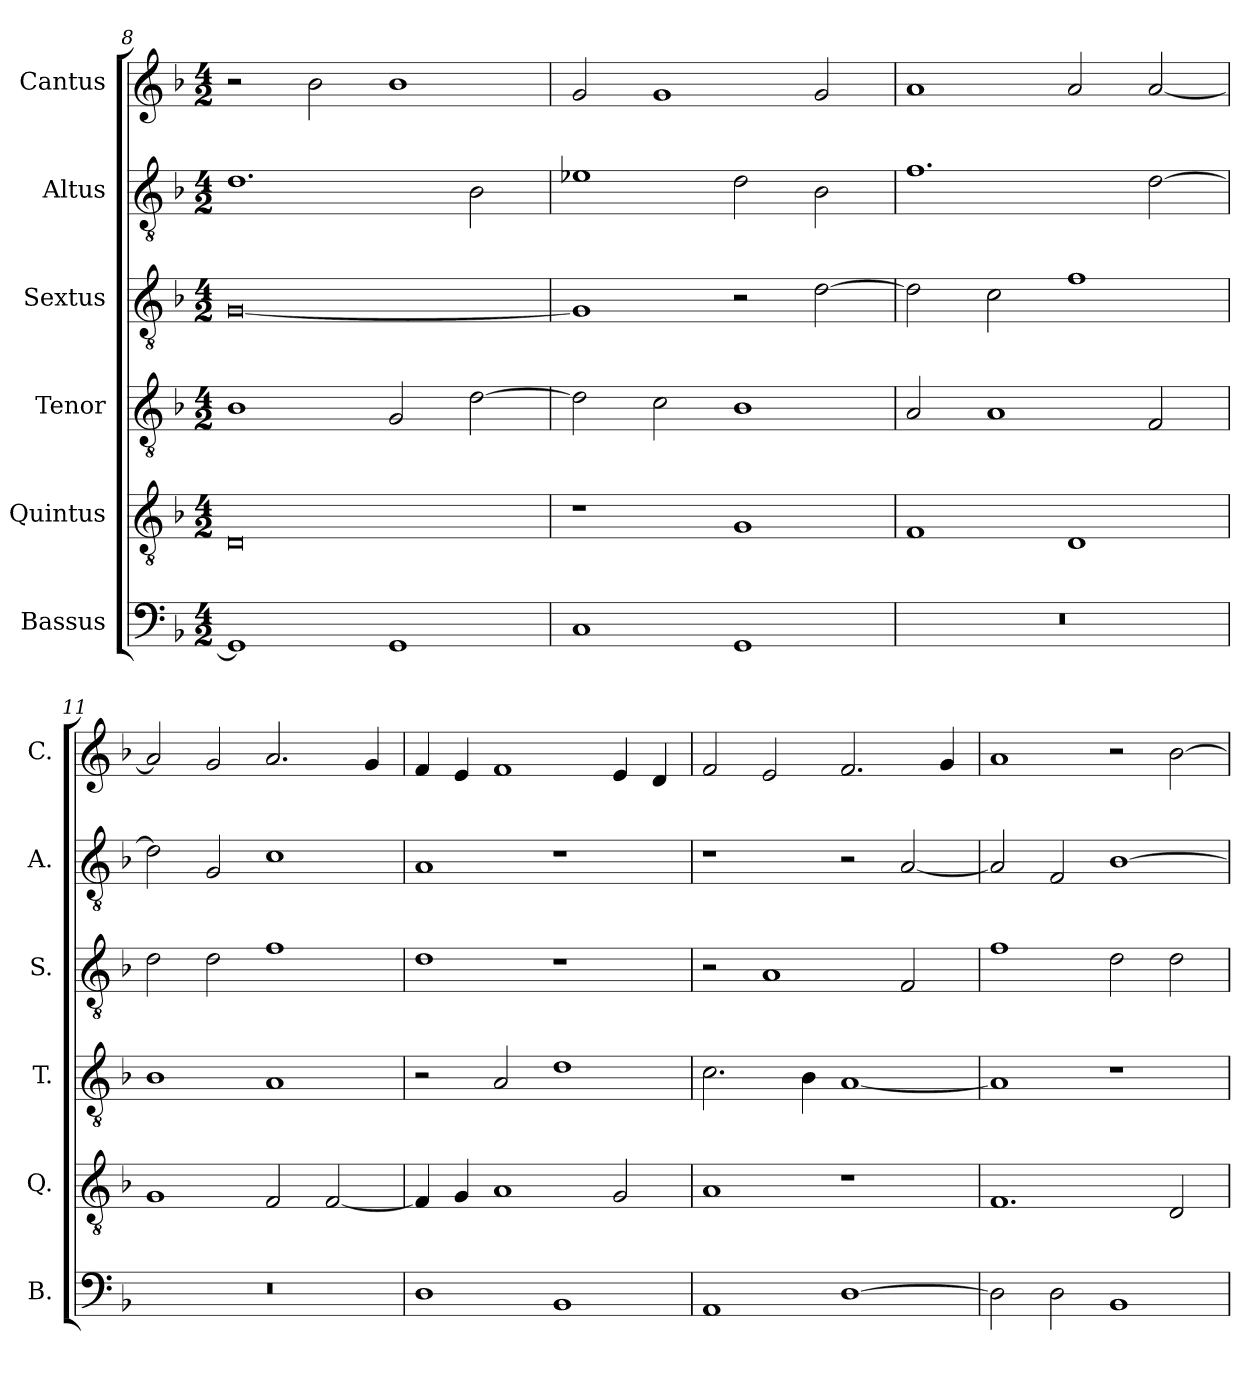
**kern	**kern	**kern	**kern	**kern	**kern
*part6	*part5	*part4	*part3	*part2	*part1
*staff6	*staff5	*staff4	*staff3	*staff2	*staff1
*I"Bassus	*I"Quintus	*I"Tenor	*I"Sextus	*I"Altus	*I"Cantus
*I'B.	*I'Q.	*I'T.	*I'S.	*I'A.	*I'C.
*clefF4	*clefGv2	*clefGv2	*clefGv2	*clefGv2	*clefG2
*k[b-]	*k[b-]	*k[b-]	*k[b-]	*k[b-]	*k[b-]
*F:	*F:	*F:	*F:	*F:	*F:
*M4/2	*M4/2	*M4/2	*M4/2	*M4/2	*M4/2
=8	=8	=8	=8	=8	=8
1GG]	0D	1B-	[0G	1.d	2r
.	.	.	.	.	2b-\
1GG	.	2G/	.	.	1b-
.	.	[2d\	.	2B-\	.
=9	=9	=9	=9	=9	=9
1C	1r	2d\]	1G]	1e-X	2g/
.	.	2c\	.	.	1g
1GG	1G	1B-	2r	2d\	.
.	.	.	[2d\	2B-\	2g/
=10	=10	=10	=10	=10	=10
0r	1F	2A/	2d\]	1.f	1a
.	.	1A	2c\	.	.
.	1D	.	1f	.	2a/
.	.	2F/	.	[2d\	[2a/
=11	=11	=11	=11	=11	=11
0r	1G	1B-	2d\	2d\]	2a/]
.	.	.	2d\	2G/	2g/
.	2F/	1A	1f	1c	2.a/
.	[2F/	.	.	.	.
.	.	.	.	.	4g/
=12	=12	=12	=12	=12	=12
1D	4F/]	2r	1d	1A	4f/
.	4G/	.	.	.	4e/
.	1A	2A/	.	.	1f
1BB-	.	1d	1r	1r	.
.	2G/	.	.	.	4e/
.	.	.	.	.	4d/
!!LO:PB:g=z
=13	=13	=13	=13	=13	=13
1AA	1A	2.c\	2r	1r	2f/
.	.	.	1A	.	2e/
.	.	4B-\	.	.	.
[1D	1r	[1A	.	2r	2.f/
.	.	.	2F/	[2A/	.
.	.	.	.	.	4g/
=14	=14	=14	=14	=14	=14
2D\]	1.F	1A]	1f	2A/]	1a
2D\	.	.	.	2F/	.
1BB-	.	1r	2d\	[1B-	2r
.	2D/	.	2d\	.	[2b-\
=	=	=	=	=	=
*-	*-	*-	*-	*-	*-
